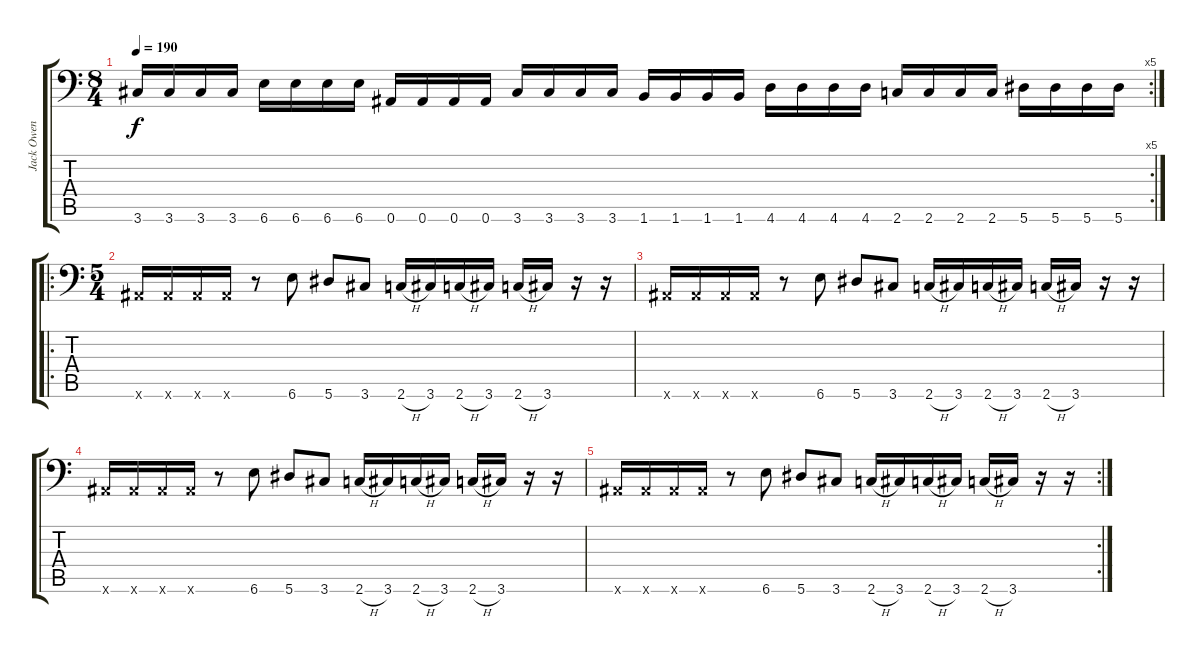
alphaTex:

\track ("Jack Owen" "Jack Owen") {instrument distortionguitar}
\staff {score tabs}
\tuning (Bb3 F3 Db3 Ab2 Eb2 Bb1) {hide}
\rc 5
\ts (8 4)
\tempo 190
\clef f4
\ks c
3.6.16{dy f} 3.6.16 3.6.16 3.6.16 6.6.16 6.6.16 6.6.16 6.6.16 0.6.16 0.6.16 0.6.16 0.6.16 3.6.16 3.6.16 3.6.16 3.6.16 1.6.16 1.6.16 1.6.16 1.6.16 4.6.16 4.6.16 4.6.16 4.6.16 2.6.16 2.6.16 2.6.16 2.6.16 5.6.16 5.6.16 5.6.16 5.6.16 |
\ro
\ts (5 4)
0.6{x}.16 0.6{x}.16 0.6{x}.16 0.6{x}.16 r.8 6.6.8 5.6.8 3.6.8 2.6{h}.16 3.6.16 2.6{h}.16 3.6.16 2.6{h}.16 3.6.16 r.16 r.16 |
0.6{x}.16 0.6{x}.16 0.6{x}.16 0.6{x}.16 r.8 6.6.8 5.6.8 3.6.8 2.6{h}.16 3.6.16 2.6{h}.16 3.6.16 2.6{h}.16 3.6.16 r.16 r.16 |
0.6{x}.16 0.6{x}.16 0.6{x}.16 0.6{x}.16 r.8 6.6.8 5.6.8 3.6.8 2.6{h}.16 3.6.16 2.6{h}.16 3.6.16 2.6{h}.16 3.6.16 r.16 r.16 |
\rc 2
0.6{x}.16 0.6{x}.16 0.6{x}.16 0.6{x}.16 r.8 6.6.8 5.6.8 3.6.8 2.6{h}.16 3.6.16 2.6{h}.16 3.6.16 2.6{h}.16 3.6.16 r.16 r.16
